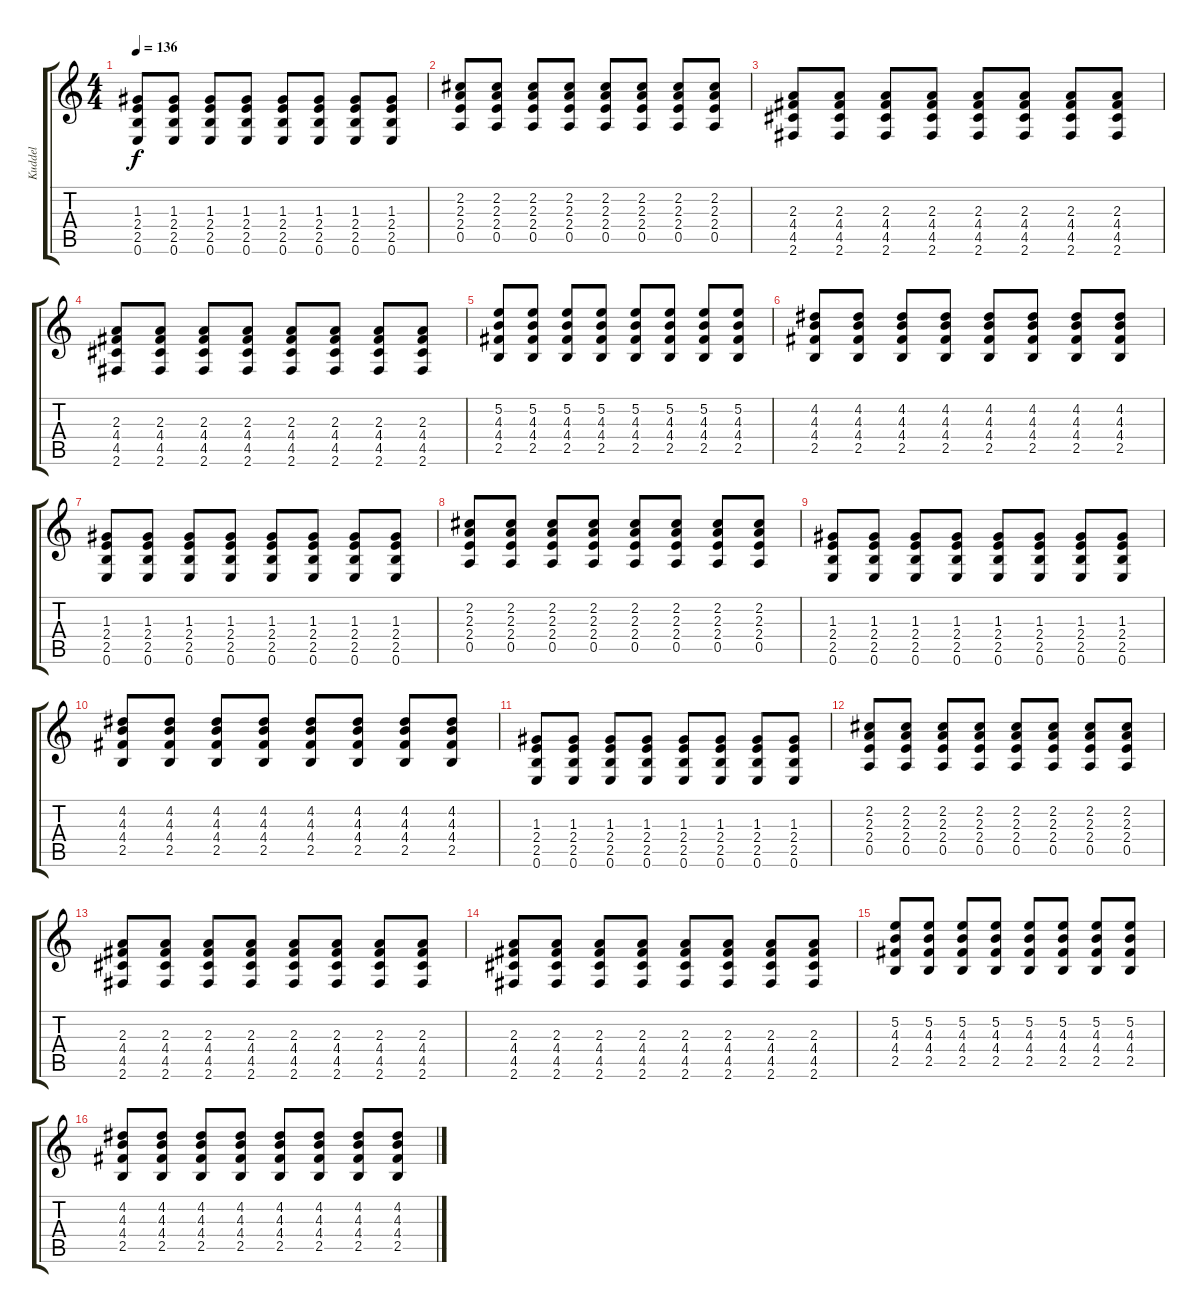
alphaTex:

\track ("Kuddel" "Kuddel") {instrument electricguitarclean}
\staff {score tabs}
\tuning (E4 B3 G3 D3 A2 E2) {hide}
\ts (4 4)
\tempo 136
\clef g2
\ks c
(1.3 2.4 2.5 0.6).8{dy f} (1.3 2.4 2.5 0.6).8 (1.3 2.4 2.5 0.6).8 (1.3 2.4 2.5 0.6).8 (1.3 2.4 2.5 0.6).8 (1.3 2.4 2.5 0.6).8 (1.3 2.4 2.5 0.6).8 (1.3 2.4 2.5 0.6).8 |
(2.2 2.3 2.4 0.5).8 (2.2 2.3 2.4 0.5).8 (2.2 2.3 2.4 0.5).8 (2.2 2.3 2.4 0.5).8 (2.2 2.3 2.4 0.5).8 (2.2 2.3 2.4 0.5).8 (2.2 2.3 2.4 0.5).8 (2.2 2.3 2.4 0.5).8 |
(2.3 4.4 4.5 2.6).8 (2.3 4.4 4.5 2.6).8 (2.3 4.4 4.5 2.6).8 (2.3 4.4 4.5 2.6).8 (2.3 4.4 4.5 2.6).8 (2.3 4.4 4.5 2.6).8 (2.3 4.4 4.5 2.6).8 (2.3 4.4 4.5 2.6).8 |
(2.3 4.4 4.5 2.6).8 (2.3 4.4 4.5 2.6).8 (2.3 4.4 4.5 2.6).8 (2.3 4.4 4.5 2.6).8 (2.3 4.4 4.5 2.6).8 (2.3 4.4 4.5 2.6).8 (2.3 4.4 4.5 2.6).8 (2.3 4.4 4.5 2.6).8 |
(5.2 4.3 4.4 2.5).8 (5.2 4.3 4.4 2.5).8 (5.2 4.3 4.4 2.5).8 (5.2 4.3 4.4 2.5).8 (5.2 4.3 4.4 2.5).8 (5.2 4.3 4.4 2.5).8 (5.2 4.3 4.4 2.5).8 (5.2 4.3 4.4 2.5).8 |
(4.2 4.3 4.4 2.5).8 (4.2 4.3 4.4 2.5).8 (4.2 4.3 4.4 2.5).8 (4.2 4.3 4.4 2.5).8 (4.2 4.3 4.4 2.5).8 (4.2 4.3 4.4 2.5).8 (4.2 4.3 4.4 2.5).8 (4.2 4.3 4.4 2.5).8 |
(1.3 2.4 2.5 0.6).8 (1.3 2.4 2.5 0.6).8 (1.3 2.4 2.5 0.6).8 (1.3 2.4 2.5 0.6).8 (1.3 2.4 2.5 0.6).8 (1.3 2.4 2.5 0.6).8 (1.3 2.4 2.5 0.6).8 (1.3 2.4 2.5 0.6).8 |
(2.2 2.3 2.4 0.5).8 (2.2 2.3 2.4 0.5).8 (2.2 2.3 2.4 0.5).8 (2.2 2.3 2.4 0.5).8 (2.2 2.3 2.4 0.5).8 (2.2 2.3 2.4 0.5).8 (2.2 2.3 2.4 0.5).8 (2.2 2.3 2.4 0.5).8 |
(1.3 2.4 2.5 0.6).8 (1.3 2.4 2.5 0.6).8 (1.3 2.4 2.5 0.6).8 (1.3 2.4 2.5 0.6).8 (1.3 2.4 2.5 0.6).8 (1.3 2.4 2.5 0.6).8 (1.3 2.4 2.5 0.6).8 (1.3 2.4 2.5 0.6).8 |
(4.2 4.3 4.4 2.5).8 (4.2 4.3 4.4 2.5).8 (4.2 4.3 4.4 2.5).8 (4.2 4.3 4.4 2.5).8 (4.2 4.3 4.4 2.5).8 (4.2 4.3 4.4 2.5).8 (4.2 4.3 4.4 2.5).8 (4.2 4.3 4.4 2.5).8 |
(1.3 2.4 2.5 0.6).8 (1.3 2.4 2.5 0.6).8 (1.3 2.4 2.5 0.6).8 (1.3 2.4 2.5 0.6).8 (1.3 2.4 2.5 0.6).8 (1.3 2.4 2.5 0.6).8 (1.3 2.4 2.5 0.6).8 (1.3 2.4 2.5 0.6).8 |
(2.2 2.3 2.4 0.5).8 (2.2 2.3 2.4 0.5).8 (2.2 2.3 2.4 0.5).8 (2.2 2.3 2.4 0.5).8 (2.2 2.3 2.4 0.5).8 (2.2 2.3 2.4 0.5).8 (2.2 2.3 2.4 0.5).8 (2.2 2.3 2.4 0.5).8 |
(2.3 4.4 4.5 2.6).8 (2.3 4.4 4.5 2.6).8 (2.3 4.4 4.5 2.6).8 (2.3 4.4 4.5 2.6).8 (2.3 4.4 4.5 2.6).8 (2.3 4.4 4.5 2.6).8 (2.3 4.4 4.5 2.6).8 (2.3 4.4 4.5 2.6).8 |
(2.3 4.4 4.5 2.6).8 (2.3 4.4 4.5 2.6).8 (2.3 4.4 4.5 2.6).8 (2.3 4.4 4.5 2.6).8 (2.3 4.4 4.5 2.6).8 (2.3 4.4 4.5 2.6).8 (2.3 4.4 4.5 2.6).8 (2.3 4.4 4.5 2.6).8 |
(5.2 4.3 4.4 2.5).8 (5.2 4.3 4.4 2.5).8 (5.2 4.3 4.4 2.5).8 (5.2 4.3 4.4 2.5).8 (5.2 4.3 4.4 2.5).8 (5.2 4.3 4.4 2.5).8 (5.2 4.3 4.4 2.5).8 (5.2 4.3 4.4 2.5).8 |
(4.2 4.3 4.4 2.5).8 (4.2 4.3 4.4 2.5).8 (4.2 4.3 4.4 2.5).8 (4.2 4.3 4.4 2.5).8 (4.2 4.3 4.4 2.5).8 (4.2 4.3 4.4 2.5).8 (4.2 4.3 4.4 2.5).8 (4.2 4.3 4.4 2.5).8
